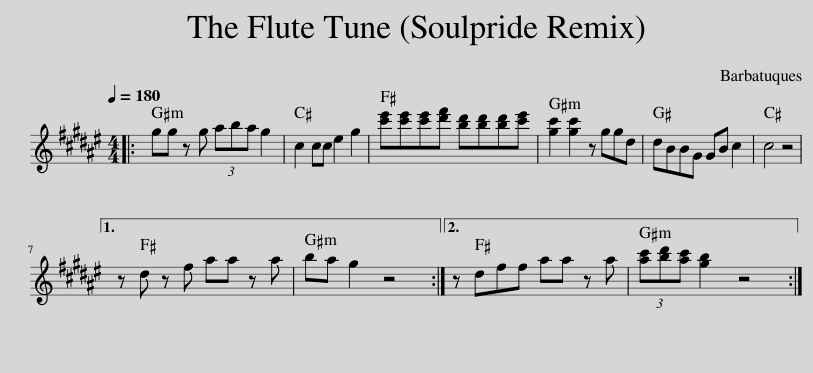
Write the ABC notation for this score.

X:1
L:1/8
Q:1/4=180
M:4/4
I:linebreak $
K:F#
V:1 treble
V:1
|: gg z g (3aba g2 | c2 cc e2 g2 | [c'e'][c'e'][c'e'][d'f'] [bd'][bd'][bd'][c'e'] | [gc']2 [gc']2 z ggd | dBBG GB c2 | %5
 c4 z4 |1$ z d z f aa z a | ba g2 z4 :|2 z dff aa z a | (3[ac'][bd'][ac'] [gb]2 z4 :| %10
